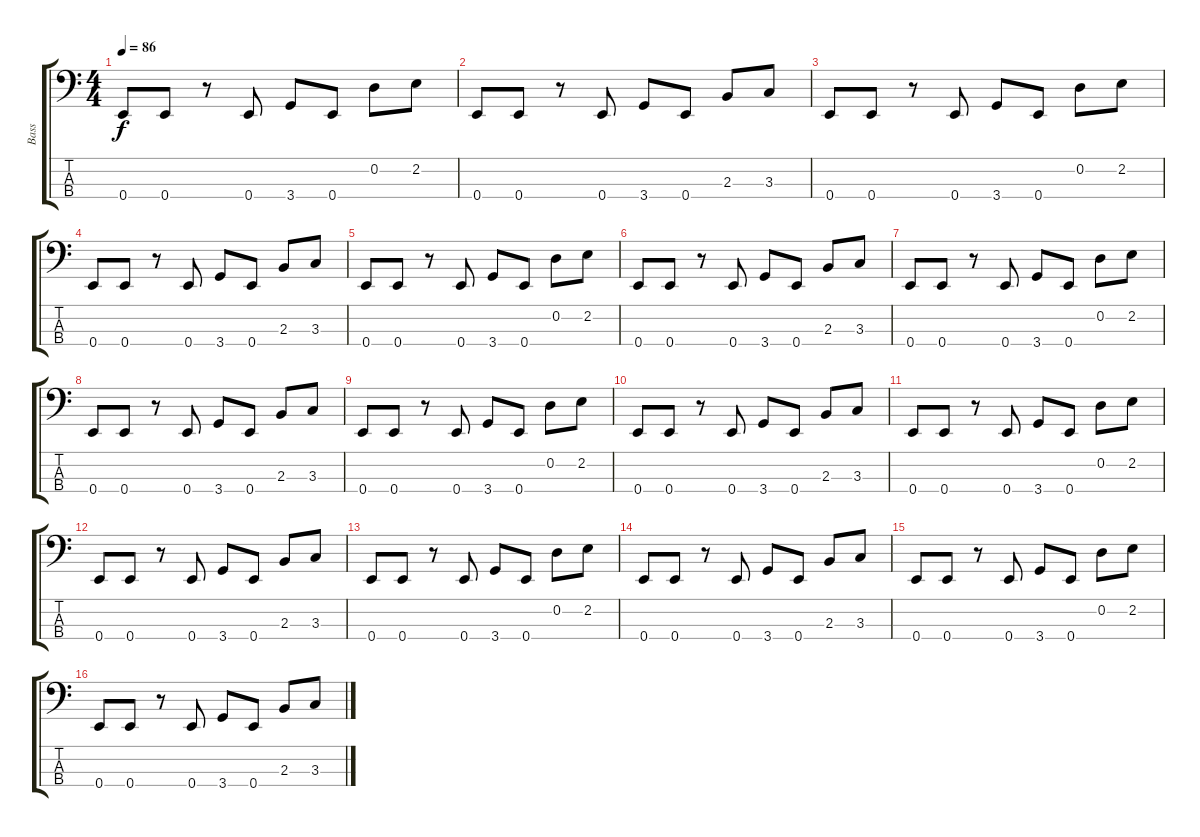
\track ("Bass" "Bass") {instrument electricbassfinger}
\staff {score tabs}
\tuning (G2 D2 A1 E1) {hide}
\ts (4 4)
\tempo 86
\clef f4
\ks c
0.4.8{dy f instrument electricbassfinger} 0.4.8 r.8 0.4.8 3.4.8 0.4.8 0.2.8 2.2.8 |
0.4.8 0.4.8 r.8 0.4.8 3.4.8 0.4.8 2.3.8 3.3.8 |
0.4.8 0.4.8 r.8 0.4.8 3.4.8 0.4.8 0.2.8 2.2.8 |
0.4.8 0.4.8 r.8 0.4.8 3.4.8 0.4.8 2.3.8 3.3.8 |
0.4.8 0.4.8 r.8 0.4.8 3.4.8 0.4.8 0.2.8 2.2.8 |
0.4.8 0.4.8 r.8 0.4.8 3.4.8 0.4.8 2.3.8 3.3.8 |
0.4.8 0.4.8 r.8 0.4.8 3.4.8 0.4.8 0.2.8 2.2.8 |
0.4.8 0.4.8 r.8 0.4.8 3.4.8 0.4.8 2.3.8 3.3.8 |
0.4.8 0.4.8 r.8 0.4.8 3.4.8 0.4.8 0.2.8 2.2.8 |
0.4.8 0.4.8 r.8 0.4.8 3.4.8 0.4.8 2.3.8 3.3.8 |
0.4.8 0.4.8 r.8 0.4.8 3.4.8 0.4.8 0.2.8 2.2.8 |
0.4.8 0.4.8 r.8 0.4.8 3.4.8 0.4.8 2.3.8 3.3.8 |
0.4.8 0.4.8 r.8 0.4.8 3.4.8 0.4.8 0.2.8 2.2.8 |
0.4.8 0.4.8 r.8 0.4.8 3.4.8 0.4.8 2.3.8 3.3.8 |
0.4.8 0.4.8 r.8 0.4.8 3.4.8 0.4.8 0.2.8 2.2.8 |
0.4.8 0.4.8 r.8 0.4.8 3.4.8 0.4.8 2.3.8 3.3.8
